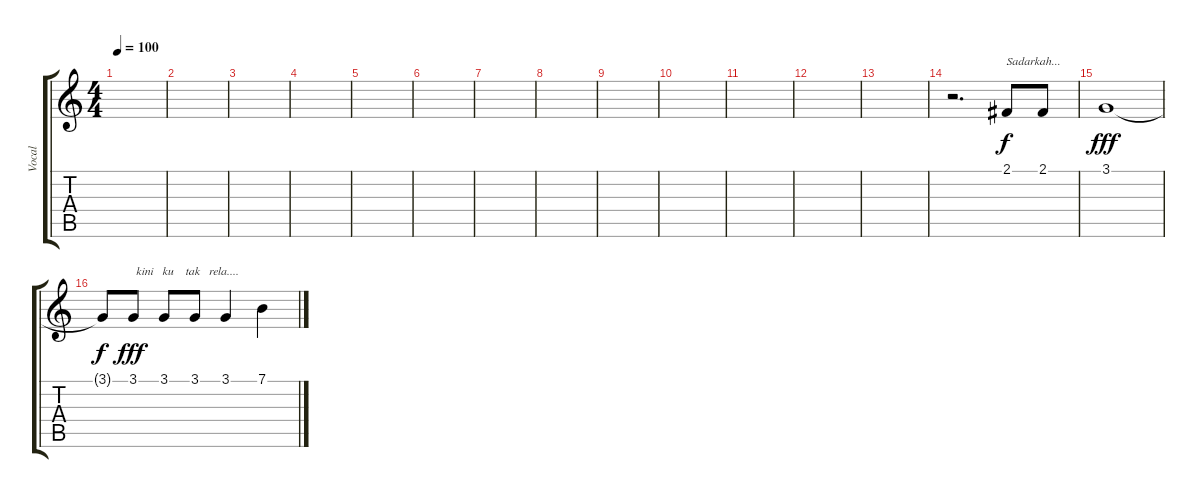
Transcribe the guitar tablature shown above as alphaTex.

\track ("Vocal" "Vocal") {instrument voiceoohs}
\staff {score tabs}
\tuning (E4 B3 G3 D3 A2 E2) {hide}
\ts (4 4)
\tempo 100
\clef g2
\ks c
|
|
|
|
|
|
|
|
|
|
|
|
|
r.2{d} 2.1.8{txt "Sadarkah..." dy f} 2.1.8 |
3.1.1{dy fff} |
3.1{t}.8{dy f} 3.1.8{txt " kini   ku    tak   rela...." dy fff} 3.1.8 3.1.8 3.1.4 7.1.4
